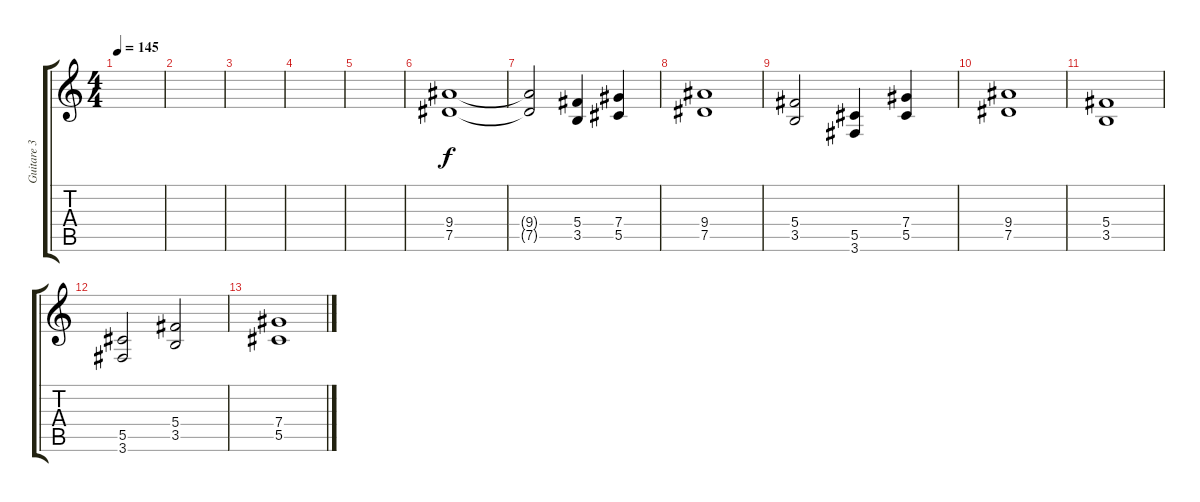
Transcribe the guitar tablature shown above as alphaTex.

\track ("Guitare 3" "Guitare 3") {instrument distortionguitar}
\staff {score tabs}
\tuning (Eb4 Bb3 Gb3 Db3 Ab2 Eb2) {hide}
\ts (4 4)
\tempo 145
\clef g2
\ks c
|
|
|
|
|
(9.4 7.5).1 |
(9.4{t} 7.5{t}).2 (5.4 3.5).4 (7.4 5.5).4 |
(9.4 7.5).1 |
(5.4 3.5).2 (5.5 3.6).4 (7.4 5.5).4 |
(9.4 7.5).1 |
(5.4 3.5).1 |
(5.5 3.6).2 (5.4 3.5).2 |
(7.4 5.5).1
